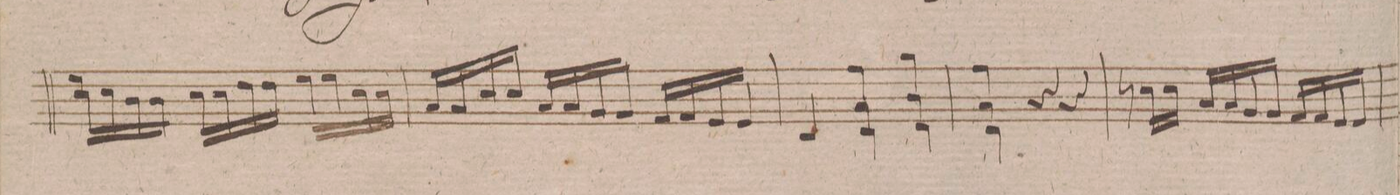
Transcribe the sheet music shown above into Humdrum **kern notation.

**kern	**dynam
*I"Violino 2do	*
*clefG2	*
*k[f#]	*
*M3/4	*
*16\right	*
16ee\LL 16cc\	.
16cc\	.
16b\	.
16b\JJ	.
16cc\LL	.
16cc\	.
16dd\	.
16dd\JJ	.
16ee\LL	.
16ee\	.
16cc\	.
16cc\JJ	.
=9	=9
16aLL/	.
16a/	.
16cc\	.
16cc\JJ	.
16a/LL	.
16a/	.
16g/	.
16g/JJ	.
16f#/LL	.
16f#/	.
16e/	.
16e/JJ	.
=10	=10
4d/	.
4ff#\ 4a\ 4d\	.
4gg/ 4b/ 4d/	.
=11	=11
4ff#\ 4a\ 4d\	.
4r	.
4r	.
=12	=12
8r	.
16cc\LL	.
16cc\JJ	.
16a/LL	.
16a/	.
16g/	.
16g/JJ	.
16f#/LL	.
16f#/	.
16e/	.
16e/JJ	.
=13	=13
*-	*-
